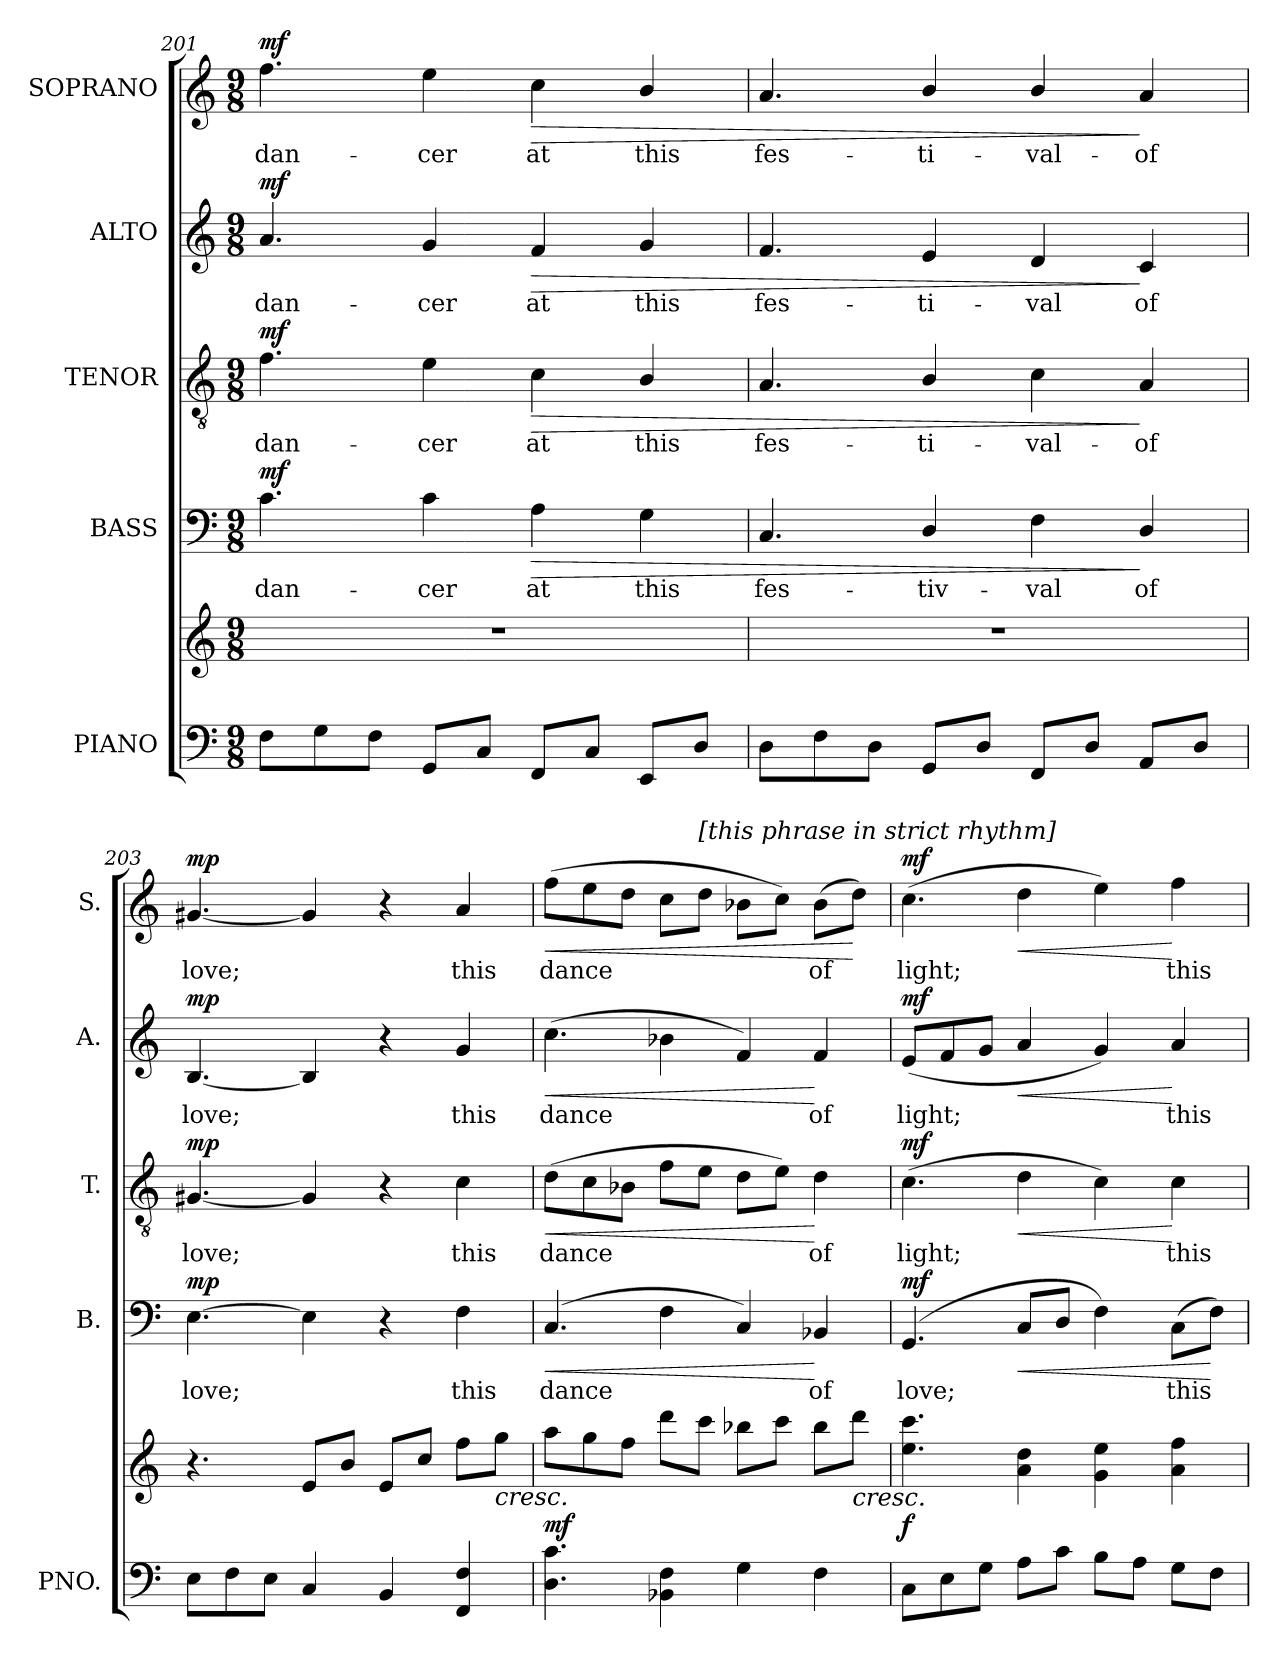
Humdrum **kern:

**kern	**kern	**dynam	**kern	**text	**dynam	**kern	**text	**dynam	**kern	**text	**dynam	**kern	**text	**dynam
*part5	*part5	*part5	*part4	*part4	*part4	*part3	*part3	*part3	*part2	*part2	*part2	*part1	*part1	*part1
*staff6	*staff5	*staff5/6	*staff4	*staff4	*staff4	*staff3	*staff3	*staff3	*staff2	*staff2	*staff2	*staff1	*staff1	*staff1
*I"PIANO	*	*	*I"BASS	*	*	*I"TENOR	*	*	*I"ALTO	*	*	*I"SOPRANO	*	*
*I'PNO.	*	*	*I'B.	*	*	*I'T.	*	*	*I'A.	*	*	*I'S.	*	*
*clefF4	*clefG2	*	*clefF4	*	*	*clefGv2	*	*	*clefG2	*	*	*clefG2	*	*
*	*	*	*	*	*	*ITrd7c12	*	*	*	*	*	*	*	*
*k[]	*k[]	*	*k[]	*	*	*k[]	*	*	*k[]	*	*	*k[]	*	*
*C:	*C:	*	*C:	*	*	*C:	*	*	*C:	*	*	*C:	*	*
*M9/8	*M9/8	*	*M9/8	*	*	*M9/8	*	*	*M9/8	*	*	*M9/8	*	*
=201	=201	=201	=201	=201	=201	=201	=201	=201	=201	=201	=201	=201	=201	=201
!	!LO:N:vis=1	!	!	!	!	!	!	!	!	!	!	!	!	!
!	!	!	!	!LO:LY:b:color=#000000	!	!	!	!	!	!	!	!	!	!
!	!	!	!	!	!	!	!LO:LY:b:color=#000000	!	!	!	!	!	!	!
!	!	!	!	!	!	!	!	!	!	!LO:LY:b:color=#000000	!	!	!	!
!	!	!	!	!	!	!	!	!	!	!	!	!	!LO:LY:b:color=#000000	!
8Fi\L	8%9r	.	4.ci\	dan-	mf	4.Fi\	dan-	mf	4.ai/	dan-	mf	4.ffi\	dan-	mf
8Gi\	.	.	.	.	.	.	.	.	.	.	.	.	.	.
8Fi\J	.	.	.	.	.	.	.	.	.	.	.	.	.	.
!	!	!	!	!LO:LY:b:color=#000000	!	!	!	!	!	!	!	!	!	!
!	!	!	!	!	!	!	!LO:LY:b:color=#000000	!	!	!	!	!	!	!
!	!	!	!	!	!	!	!	!	!	!LO:LY:b:color=#000000	!	!	!	!
!	!	!	!	!	!	!	!	!	!	!	!	!	!LO:LY:b:color=#000000	!
8GGi/L	.	.	4ci\	-cer	.	4Ei\	-cer	.	4gi/	-cer	.	4eei\	-cer	.
8Ci/J	.	.	.	.	.	.	.	.	.	.	.	.	.	.
!	!	!	!	!LO:LY:b:color=#000000	!LO:HP:b	!	!	!	!	!	!	!	!	!
!	!	!	!	!	!	!	!LO:LY:b:color=#000000	!LO:HP:b	!	!	!	!	!	!
!	!	!	!	!	!	!	!	!	!	!LO:LY:b:color=#000000	!LO:HP:b	!	!	!
!	!	!	!	!	!	!	!	!	!	!	!	!	!LO:LY:b:color=#000000	!LO:HP:b
8FFi/L	.	.	4Ai\	at	>	4Ci\	at	>	4fi/	at	>	4cci\	at	>
8Ci/J	.	.	.	.	.	.	.	.	.	.	.	.	.	.
!	!	!	!	!LO:LY:b:color=#000000	!	!	!	!	!	!	!	!	!	!
!	!	!	!	!	!	!	!LO:LY:b:color=#000000	!	!	!	!	!	!	!
!	!	!	!	!	!	!	!	!	!	!LO:LY:b:color=#000000	!	!	!	!
!	!	!	!	!	!	!	!	!	!	!	!	!	!LO:LY:b:color=#000000	!
8EEi/L	.	.	4Gi\	this	.	4BBi/	this	.	4gi/	this	.	4bi/	this	.
8Di/J	.	.	.	.	.	.	.	.	.	.	.	.	.	.
=202	=202	=202	=202	=202	=202	=202	=202	=202	=202	=202	=202	=202	=202	=202
!	!LO:N:vis=1	!	!	!	!	!	!	!	!	!	!	!	!	!
!	!	!	!	!LO:LY:b:color=#000000	!	!	!	!	!	!	!	!	!	!
!	!	!	!	!	!	!	!LO:LY:b:color=#000000	!	!	!	!	!	!	!
!	!	!	!	!	!	!	!	!	!	!LO:LY:b:color=#000000	!	!	!	!
!	!	!	!	!	!	!	!	!	!	!	!	!	!LO:LY:b:color=#000000	!
8Di\L	8%9r	.	4.Ci/	fes-	.	4.AAi/	fes-	.	4.fi/	fes-	.	4.ai/	fes-	.
8Fi\	.	.	.	.	.	.	.	.	.	.	.	.	.	.
8Di\J	.	.	.	.	.	.	.	.	.	.	.	.	.	.
!	!	!	!	!LO:LY:b:color=#000000	!	!	!	!	!	!	!	!	!	!
!	!	!	!	!	!	!	!LO:LY:b:color=#000000	!	!	!	!	!	!	!
!	!	!	!	!	!	!	!	!	!	!LO:LY:b:color=#000000	!	!	!	!
!	!	!	!	!	!	!	!	!	!	!	!	!	!LO:LY:b:color=#000000	!
8GGi/L	.	.	4Di/	-tiv-	.	4BBi/	-ti-	.	4ei/	-ti-	.	4bi/	-ti-	.
8Di/J	.	.	.	.	.	.	.	.	.	.	.	.	.	.
!	!	!	!	!LO:LY:b:color=#000000	!	!	!	!	!	!	!	!	!	!
!	!	!	!	!	!	!	!LO:LY:b:color=#000000	!	!	!	!	!	!	!
!	!	!	!	!	!	!	!	!	!	!LO:LY:b:color=#000000	!	!	!	!
!	!	!	!	!	!	!	!	!	!	!	!	!	!LO:LY:b:color=#000000	!
8FFi/L	.	.	4Fi\	-val	.	4Ci\	-val-	.	4di/	-val	.	4bi/	-val-	.
8Di/J	.	.	.	.	.	.	.	.	.	.	.	.	.	.
!	!	!	!	!LO:LY:b:color=#000000	!	!	!	!	!	!	!	!	!	!
!	!	!	!	!	!	!	!LO:LY:b:color=#000000	!	!	!	!	!	!	!
!	!	!	!	!	!	!	!	!	!	!LO:LY:b:color=#000000	!	!	!	!
!	!	!	!	!	!	!	!	!	!	!	!	!	!LO:LY:b:color=#000000	!
8AAi/L	.	.	4Di/	of	]	4AAi/	-of	]	4ci/	of	]	4ai/	-of	]
8Di/J	.	.	.	.	.	.	.	.	.	.	.	.	.	.
=203	=203	=203	=203	=203	=203	=203	=203	=203	=203	=203	=203	=203	=203	=203
!	!	!	!	!LO:LY:b:color=#000000	!	!	!	!	!	!	!	!	!	!
!	!	!	!	!	!	!	!LO:LY:b:color=#000000	!	!	!	!	!	!	!
!	!	!	!	!	!	!	!	!	!	!LO:LY:b:color=#000000	!	!	!	!
!	!	!	!	!	!	!	!	!	!	!	!	!	!LO:LY:b:color=#000000	!
8Ei\L	4.r	.	[4.Ei\	love;	mp	[4.GG#Xi/	love;	mp	[4.Bi/	love;	mp	[4.g#Xi/	love;	mp
8Fi\	.	[	.	.	.	.	.	.	.	.	.	.	.	.
8Ei\J	.	.	.	.	.	.	.	.	.	.	.	.	.	.
4Ci/	8ei/L	.	4Ei\]	.	.	4GG#i/]	.	.	4Bi/]	.	.	4g#i/]	.	.
.	8bi/J	.	.	.	.	.	.	.	.	.	.	.	.	.
4BBi/	8ei/L	.	4r	.	.	4r	.	.	4r	.	.	4r	.	.
.	8cci/J	.	.	.	.	.	.	.	.	.	.	.	.	.
!	!	!	!	!LO:LY:b:color=#000000	!	!	!	!	!	!	!	!	!	!
!	!	!	!	!	!	!	!LO:LY:b:color=#000000	!	!	!	!	!	!	!
!	!	!	!	!	!	!	!	!	!	!LO:LY:b:color=#000000	!	!	!	!
!	!	!	!	!	!	!	!	!	!	!	!	!	!LO:LY:b:color=#000000	!
4FFi/ 4Fi	8ffi\L	.	4Fi\	this	.	4Ci\	this	.	4gi/	this	.	4ai/	this	.
!	!	!LO:HP:b	!	!	!	!	!	!	!	!	!	!	!	!
.	8ggi\J	<	.	.	.	.	.	.	.	.	.	.	.	.
!!LO:LB:g=z
=204	=204	=204	=204	=204	=204	=204	=204	=204	=204	=204	=204	=204	=204	=204
!	!	!	!	!LO:LY:b:color=#000000	!LO:HP:b	!	!	!	!	!	!	!	!	!
!	!	!	!	!	!	!	!LO:LY:b:color=#000000	!LO:HP:b	!	!	!	!	!	!
!	!	!	!	!	!	!	!	!	!	!LO:LY:b:color=#000000	!LO:HP:b	!	!	!
!	!	!	!	!	!	!	!	!	!	!	!	!	!LO:LY:b:color=#000000	!LO:HP:b
4.Di\ 4.ci	8aai\L	mf	(4.Ci/	dance	<	(8Di\L	dance	<	(4.cci\	dance	<	(8ffi\L	dance	<
.	8ggi\	.	.	.	.	8Ci\	.	.	.	.	.	8eei\	.	.
.	8ffi\J	.	.	.	.	8BB-Xi\J	.	.	.	.	.	8ddi\J	.	.
4BB-Xi\ 4Fi	8dddi\L	[	4Fi\	.	.	8Fi\L	.	.	4b-Xi\	.	.	8cci\L	.	.
!	!	!	!	!	!	!	!	!	!	!	!	!LO:TX:a:t=[this phrase in strict rhythm]	!	!
.	8ccci\J	.	.	.	.	8Ei\J	.	.	.	.	.	8ddi\J	.	.
4Gi\	8bb-Xi\L	.	4Ci/)	.	.	8Di\L	.	.	4fi/)	.	.	8b-Xi\L	.	.
.	8ccci\J	.	.	.	.	8Ei\J)	.	.	.	.	.	8cci\J)	.	.
!	!	!	!	!LO:LY:b:color=#000000	!	!	!	!	!	!	!	!	!	!
!	!	!	!	!	!	!	!LO:LY:b:color=#000000	!	!	!	!	!	!	!
!	!	!	!	!	!	!	!	!	!	!LO:LY:b:color=#000000	!	!	!	!
!	!	!	!	!	!	!	!	!	!	!	!	!	!LO:LY:b:color=#000000	!
4Fi\	8bb-i\L	.	4BB-Xi/	of	[	4Di\	of	[	4fi/	of	[	(8b-i\L	of	.
!	!	!LO:HP:b	!	!	!	!	!	!	!	!	!	!	!	!
.	8dddi\J	<	.	.	.	.	.	.	.	.	.	8ddi\J)	.	[
=205	=205	=205	=205	=205	=205	=205	=205	=205	=205	=205	=205	=205	=205	=205
!	!	!	!	!LO:LY:b:color=#000000	!	!	!	!	!	!	!	!	!	!
!	!	!	!	!	!	!	!LO:LY:b:color=#000000	!	!	!	!	!	!	!
!	!	!	!	!	!	!	!	!	!	!LO:LY:b:color=#000000	!	!	!	!
!	!	!	!	!	!	!	!	!	!	!	!	!	!LO:LY:b:color=#000000	!
8Ci\L	4.eei\ 4.ccci	f	(4.GGi/	love;	mf	(4.Ci\	light;	mf	(8ei/L	light;	mf	(4.cci\	light;	mf
8Ei\	.	.	.	.	.	.	.	.	8fi/	.	.	.	.	.
8Gi\J	.	.	.	.	.	.	.	.	8gi/J	.	.	.	.	.
!	!	!	!	!	!LO:HP:b	!	!	!LO:HP:b	!	!	!LO:HP:b	!	!	!LO:HP:b
8Ai\L	4ai\ 4ddi	.	8Ci/L	.	<	4Di\	.	<	4ai/	.	<	4ddi\	.	<
8ci\J	.	.	8Di/J	.	.	.	.	.	.	.	.	.	.	.
8Bi\L	4gi\ 4eei	.	4Fi\)	.	.	4Ci\)	.	.	4gi/)	.	.	4eei\)	.	.
8Ai\J	.	.	.	.	.	.	.	.	.	.	.	.	.	.
!	!	!	!	!LO:LY:b:color=#000000	!	!	!	!	!	!	!	!	!	!
!	!	!	!	!	!	!	!LO:LY:b:color=#000000	!	!	!	!	!	!	!
!	!	!	!	!	!	!	!	!	!	!LO:LY:b:color=#000000	!	!	!	!
!	!	!	!	!	!	!	!	!	!	!	!	!	!LO:LY:b:color=#000000	!
8Gi\L	4ai\ 4ffi	.	(8Ci\L	this	.	4Ci\	this	[	4ai/	this	[	4ffi\	this	[
8Fi\J	.	.	8Fi\J)	.	[	.	.	.	.	.	.	.	.	.
=	=	=	=	=	=	=	=	=	=	=	=	=	=	=
*-	*-	*-	*-	*-	*-	*-	*-	*-	*-	*-	*-	*-	*-	*-
